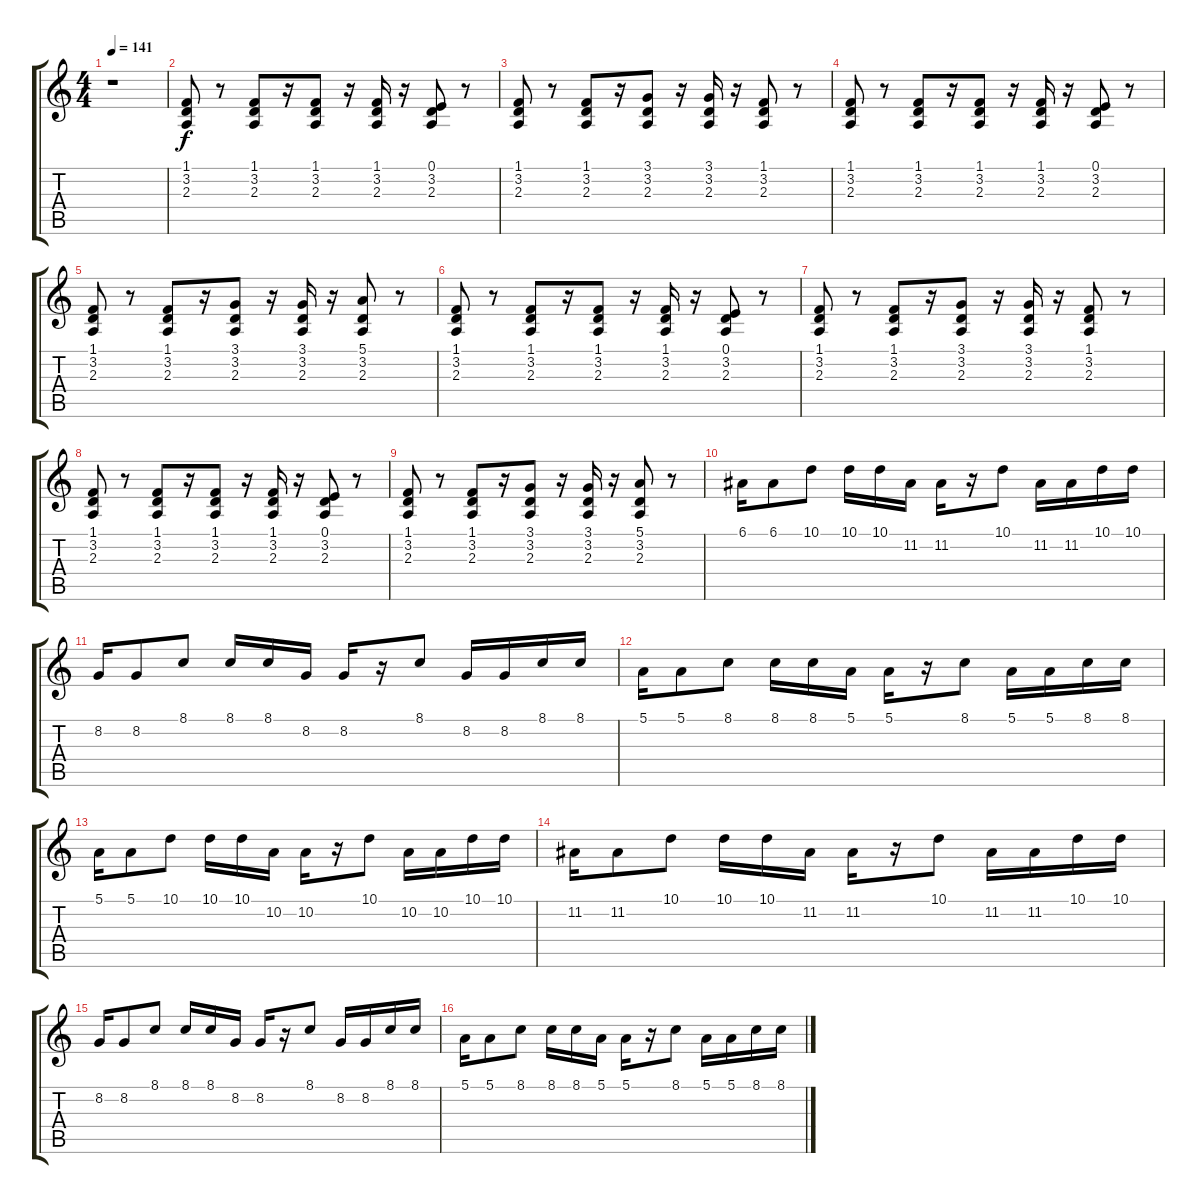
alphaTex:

\track "" {instrument synthbrass1}
\staff {score tabs}
\tuning (E4 B3 G3 D3 A2 E2) {hide}
\ts (4 4)
\tempo 141
\clef g2
\ks c
r.1{dy f} |
(1.1 3.2 2.3).8 r.8 (1.1 3.2 2.3).8 r.16 (1.1 3.2 2.3).8 r.16 (1.1 3.2 2.3).16 r.16 (0.1 3.2 2.3).8 r.8 |
(1.1 3.2 2.3).8 r.8 (1.1 3.2 2.3).8 r.16 (3.1 3.2 2.3).8 r.16 (3.1 3.2 2.3).16 r.16 (1.1 3.2 2.3).8 r.8 |
(1.1 3.2 2.3).8 r.8 (1.1 3.2 2.3).8 r.16 (1.1 3.2 2.3).8 r.16 (1.1 3.2 2.3).16 r.16 (0.1 3.2 2.3).8 r.8 |
(1.1 3.2 2.3).8 r.8 (1.1 3.2 2.3).8 r.16 (3.1 3.2 2.3).8 r.16 (3.1 3.2 2.3).16 r.16 (5.1 3.2 2.3).8 r.8 |
(1.1 3.2 2.3).8 r.8 (1.1 3.2 2.3).8 r.16 (1.1 3.2 2.3).8 r.16 (1.1 3.2 2.3).16 r.16 (0.1 3.2 2.3).8 r.8 |
(1.1 3.2 2.3).8 r.8 (1.1 3.2 2.3).8 r.16 (3.1 3.2 2.3).8 r.16 (3.1 3.2 2.3).16 r.16 (1.1 3.2 2.3).8 r.8 |
(1.1 3.2 2.3).8 r.8 (1.1 3.2 2.3).8 r.16 (1.1 3.2 2.3).8 r.16 (1.1 3.2 2.3).16 r.16 (0.1 3.2 2.3).8 r.8 |
(1.1 3.2 2.3).8 r.8 (1.1 3.2 2.3).8 r.16 (3.1 3.2 2.3).8 r.16 (3.1 3.2 2.3).16 r.16 (5.1 3.2 2.3).8 r.8 |
6.1.16 6.1.8 10.1.8 10.1.16 10.1.16 11.2.16 11.2.16 r.16 10.1.8 11.2.16 11.2.16 10.1.16 10.1.16 |
8.2.16 8.2.8 8.1.8 8.1.16 8.1.16 8.2.16 8.2.16 r.16 8.1.8 8.2.16 8.2.16 8.1.16 8.1.16 |
5.1.16 5.1.8 8.1.8 8.1.16 8.1.16 5.1.16 5.1.16 r.16 8.1.8 5.1.16 5.1.16 8.1.16 8.1.16 |
5.1.16 5.1.8 10.1.8 10.1.16 10.1.16 10.2.16 10.2.16 r.16 10.1.8 10.2.16 10.2.16 10.1.16 10.1.16 |
11.2.16 11.2.8 10.1.8 10.1.16 10.1.16 11.2.16 11.2.16 r.16 10.1.8 11.2.16 11.2.16 10.1.16 10.1.16 |
8.2.16 8.2.8 8.1.8 8.1.16 8.1.16 8.2.16 8.2.16 r.16 8.1.8 8.2.16 8.2.16 8.1.16 8.1.16 |
5.1.16 5.1.8 8.1.8 8.1.16 8.1.16 5.1.16 5.1.16 r.16 8.1.8 5.1.16 5.1.16 8.1.16 8.1.16
